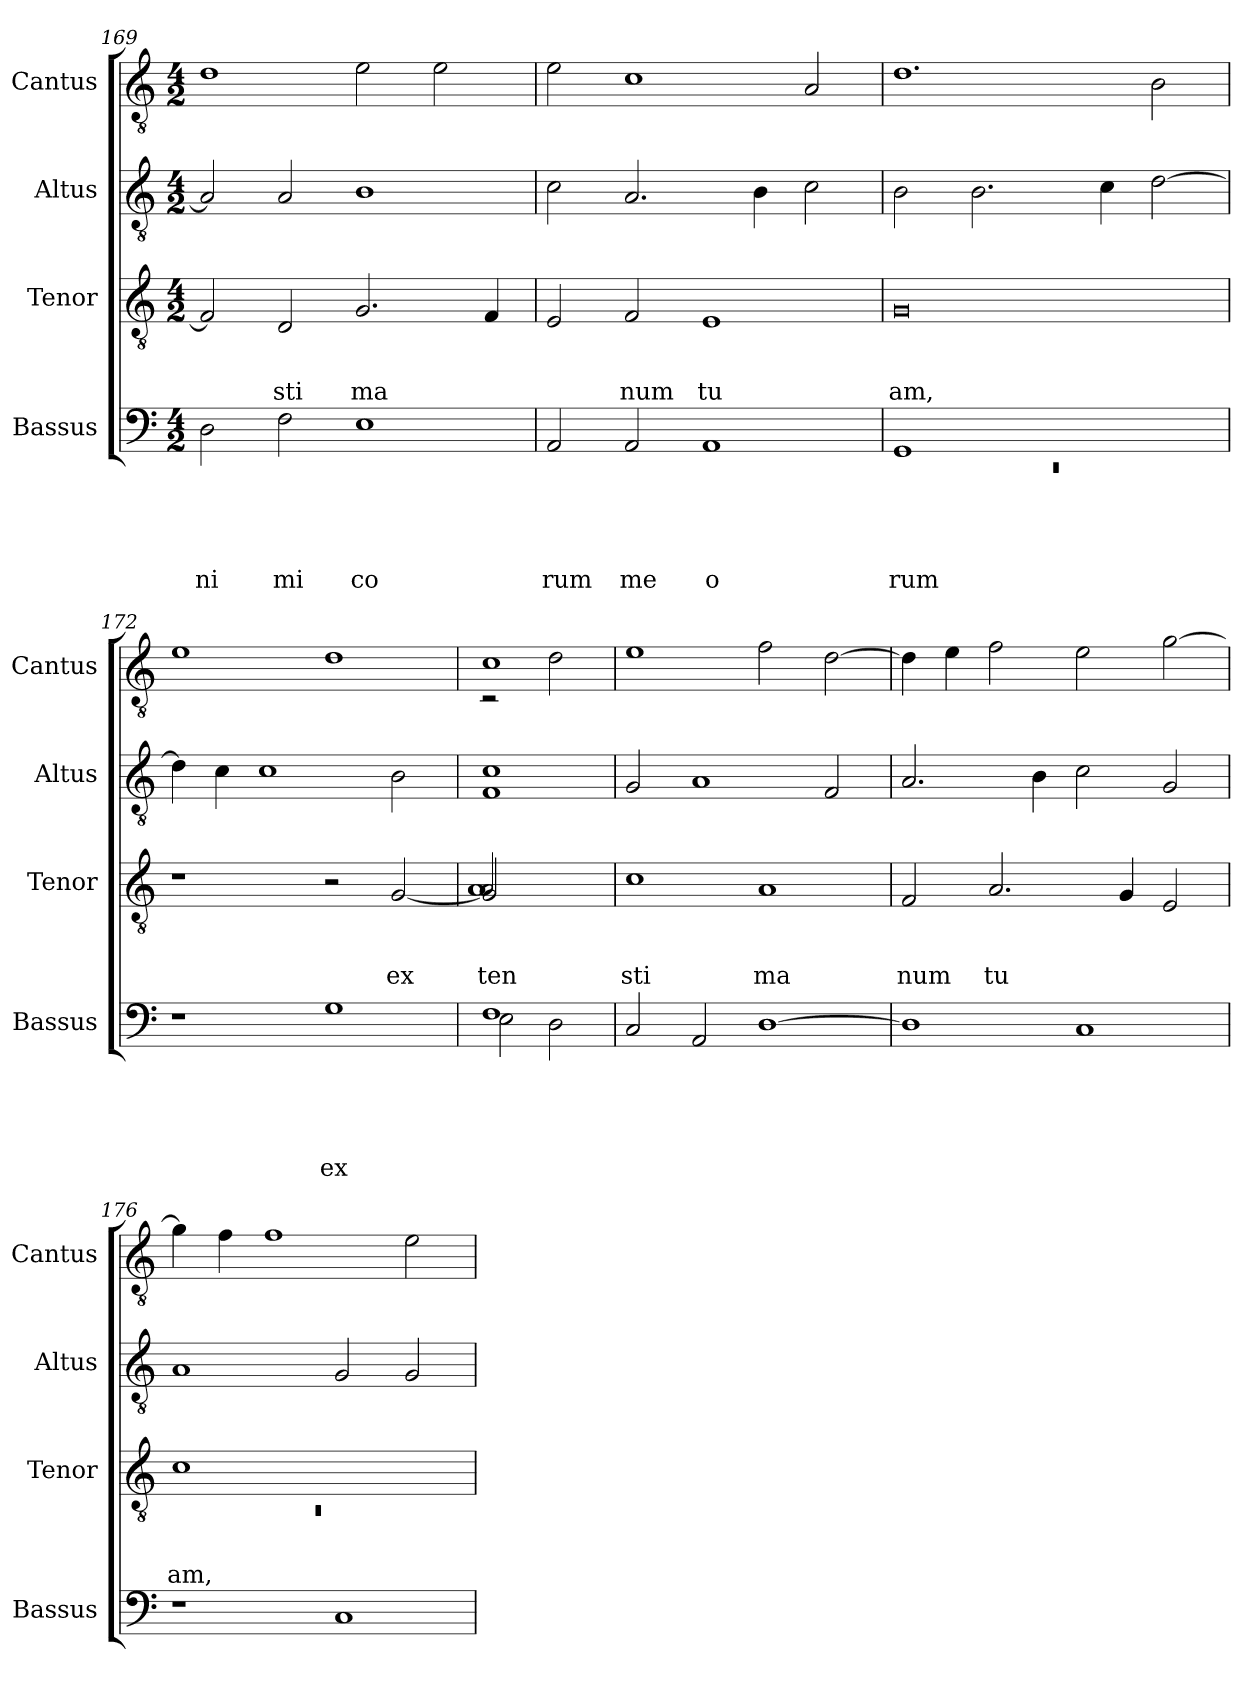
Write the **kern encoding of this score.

**kern	**text	**text	**text	**text	**text	**kern	**text	**text	**text	**kern	**kern
*part4	*part4	*part4	*part4	*part4	*part4	*part3	*part3	*part3	*part3	*part2	*part1
*staff4	*staff4	*staff4	*staff4	*staff4	*staff4	*staff3	*staff3	*staff3	*staff3	*staff2	*staff1
*I"Bassus	*	*	*	*	*	*I"Tenor	*	*	*	*I"Altus	*I"Cantus
*I'Bassus	*	*	*	*	*	*I'Tenor	*	*	*	*I'Altus	*I'Cantus
*clefF4	*	*	*	*	*	*clefGv2	*	*	*	*clefGv2	*clefGv2
*k[]	*	*	*	*	*	*k[]	*	*	*	*k[]	*k[]
*C:	*	*	*	*	*	*C:	*	*	*	*C:	*C:
*M4/2	*	*	*	*	*	*M4/2	*	*	*	*M4/2	*M4/2
=169	=169	=169	=169	=169	=169	=169	=169	=169	=169	=169	=169
!	!	!	!	!	!LO:LY:b	!	!	!	!	!	!
2D\	.	.	.	.	ni	2F/]	.	.	.	2A/]	1d
!	!	!	!	!	!LO:LY:b	!	!	!	!LO:LY:b	!	!
2F\	.	.	.	.	mi	2D/	.	.	sti	2A/	.
!	!	!	!	!	!LO:LY:b	!	!	!	!LO:LY:b	!	!
1E	.	.	.	.	co	2.G/	.	.	ma	1B	2e\
.	.	.	.	.	.	.	.	.	.	.	2e\
.	.	.	.	.	.	4F/	.	.	.	.	.
=170	=170	=170	=170	=170	=170	=170	=170	=170	=170	=170	=170
!	!	!	!	!	!LO:LY:b	!	!	!	!	!	!
2AA/	.	.	.	.	rum	2E/	.	.	.	2c\	2e\
!	!	!	!	!	!LO:LY:b	!	!	!	!LO:LY:b	!	!
2AA/	.	.	.	.	me	2F/	.	.	num	2.A/	1c
!	!	!	!	!	!LO:LY:b	!	!	!	!LO:LY:b	!	!
1AA	.	.	.	.	o	1E	.	.	tu	.	.
.	.	.	.	.	.	.	.	.	.	4B\	.
.	.	.	.	.	.	.	.	.	.	2c\	2A/
=171	=171	=171	=171	=171	=171	=171	=171	=171	=171	=171	=171
*^	*	*	*	*	*	*	*	*	*	*	*
!	!LO:N:vis=1	!	!	!	!	!LO:LY:b	!	!	!	!LO:LY:b	!	!
1GG	0rEE	.	.	.	.	rum	0G	.	.	am,	2B\	1.d
.	.	.	.	.	.	.	.	.	.	.	2.B\	.
1ryy	.	.	.	.	.	.	.	.	.	.	.	.
.	.	.	.	.	.	.	.	.	.	.	4c\	.
.	.	.	.	.	.	.	.	.	.	.	[>2d\	2B\
*v	*v	*	*	*	*	*	*	*	*	*	*	*
=172	=172	=172	=172	=172	=172	=172	=172	=172	=172	=172	=172
1r	.	.	.	.	.	1r	.	.	.	4d\]	1e
.	.	.	.	.	.	.	.	.	.	4c\	.
.	.	.	.	.	.	.	.	.	.	1c	.
!	!	!	!	!	!LO:LY:b	!	!	!	!	!	!
1G	.	.	.	.	ex	2r	.	.	.	.	1d
!	!	!	!	!	!	!	!	!	!LO:LY:b	!	!
.	.	.	.	.	.	[<2G/	.	.	ex	2B\	.
=173	=173	=173	=173	=173	=173	=173	=173	=173	=173	=173	=173
*^	*	*	*	*	*	*^	*	*	*	*	*
!	!	!	!	!	!	!	!	!	!	!	!LO:LY:b	!	!
*	*	*	*	*	*	*	*	*^	*	*	*	*	*
!	!	!	!	!	!	!	!	!	!	!	!	!LO:LY:b	!	!
*	*	*	*	*	*	*	*	*	*	*	*	*	*	*^
1F	2E\	.	.	.	.	.	2G/]	1A	2A/	.	.	ten	1F 1c	1c	2rC
.	2D\	.	.	.	.	.	2ryy	.	2ryy	.	.	.	.	.	2d\
=174	=174	=174	=174	=174	=174	=174	=174	=174	=174	=174	=174	=174	=174	=174	=174
!	!	!	!	!	!	!	!	!	!	!	!	!LO:LY:b	!	!	!
*v	*v	*	*	*	*	*	*	*	*	*	*	*	*	*v	*v
*	*	*	*	*	*	*v	*v	*v	*	*	*	*	*
2C/	.	.	.	.	.	1c	.	.	sti	2G/	1e
2AA/	.	.	.	.	.	.	.	.	.	1A	.
!	!	!	!	!	!	!	!	!	!LO:LY:b	!	!
[>1D	.	.	.	.	.	1A	.	.	ma	.	2f\
.	.	.	.	.	.	.	.	.	.	2F/	[>2d\
=175	=175	=175	=175	=175	=175	=175	=175	=175	=175	=175	=175
!	!	!	!	!	!	!	!	!	!LO:LY:b	!	!
1D]	.	.	.	.	.	2F/	.	.	num	2.A/	4d\]
.	.	.	.	.	.	.	.	.	.	.	4e\
!	!	!	!	!	!	!	!	!	!LO:LY:b	!	!
.	.	.	.	.	.	2.A/	.	.	tu	.	2f\
.	.	.	.	.	.	.	.	.	.	4B\	.
1C	.	.	.	.	.	.	.	.	.	2c\	2e\
.	.	.	.	.	.	4G/	.	.	.	.	.
.	.	.	.	.	.	2E/	.	.	.	2G/	[<2g\
!!LO:LB:g=z
=176	=176	=176	=176	=176	=176	=176	=176	=176	=176	=176	=176
*	*	*	*	*	*	*^	*	*	*	*	*
!	!	!	!	!	!	!	!LO:N:vis=1	!	!	!LO:LY:b	!	!
1r	.	.	.	.	.	1c	0rC	.	.	am,	1A	4g\]
.	.	.	.	.	.	.	.	.	.	.	.	4f\
.	.	.	.	.	.	.	.	.	.	.	.	1f
1C	.	.	.	.	.	1ryy	.	.	.	.	2G/	.
.	.	.	.	.	.	.	.	.	.	.	2G/	2e\
*	*	*	*	*	*	*v	*v	*	*	*	*	*
=	=	=	=	=	=	=	=	=	=	=	=
*-	*-	*-	*-	*-	*-	*-	*-	*-	*-	*-	*-
